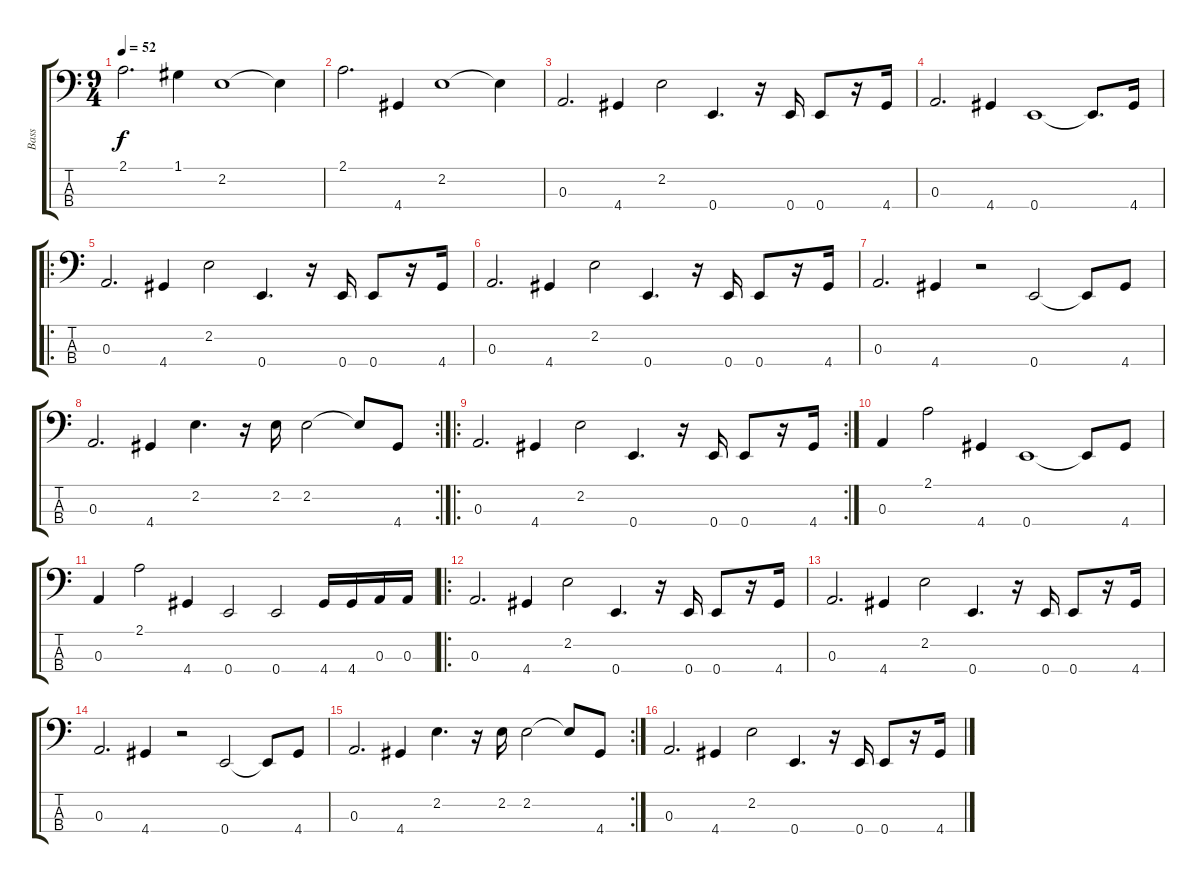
\track ("Bass" "Bass") {instrument fretlessbass}
\staff {score tabs}
\tuning (G2 D2 A1 E1) {hide}
\ts (9 4)
\tempo 52
\clef f4
\ks c
2.1.2{d dy f instrument fretlessbass} 1.1.4 2.2.1 2.2{t}.4 |
2.1.2{d} 4.4.4 2.2.1 2.2{t}.4 |
0.3.2{d} 4.4.4 2.2.2 0.4.4{d} r.16 0.4.16 0.4.8 r.16 4.4.16 |
0.3.2{d} 4.4.4 0.4.1 0.4{t}.8{d} 4.4.16 |
\ro
0.3.2{d} 4.4.4 2.2.2 0.4.4{d} r.16 0.4.16 0.4.8 r.16 4.4.16 |
0.3.2{d} 4.4.4 2.2.2 0.4.4{d} r.16 0.4.16 0.4.8 r.16 4.4.16 |
0.3.2{d} 4.4.4 r.2 0.4.2 0.4{t}.8 4.4.8 |
\rc 2
0.3.2{d} 4.4.4 2.2.4{d} r.16 2.2.16 2.2.2 2.2{t}.8 4.4.8 |
\ro
\rc 2
0.3.2{d} 4.4.4 2.2.2 0.4.4{d} r.16 0.4.16 0.4.8 r.16 4.4.16 |
0.3.4 2.1.2 4.4.4 0.4.1 0.4{t}.8 4.4.8 |
0.3.4 2.1.2 4.4.4 0.4.2 0.4.2 4.4.16 4.4.16 0.3.16 0.3.16 |
\ro
0.3.2{d} 4.4.4 2.2.2 0.4.4{d} r.16 0.4.16 0.4.8 r.16 4.4.16 |
0.3.2{d} 4.4.4 2.2.2 0.4.4{d} r.16 0.4.16 0.4.8 r.16 4.4.16 |
0.3.2{d} 4.4.4 r.2 0.4.2 0.4{t}.8 4.4.8 |
\rc 2
0.3.2{d} 4.4.4 2.2.4{d} r.16 2.2.16 2.2.2 2.2{t}.8 4.4.8 |
0.3.2{d} 4.4.4 2.2.2 0.4.4{d} r.16 0.4.16 0.4.8 r.16 4.4.16
